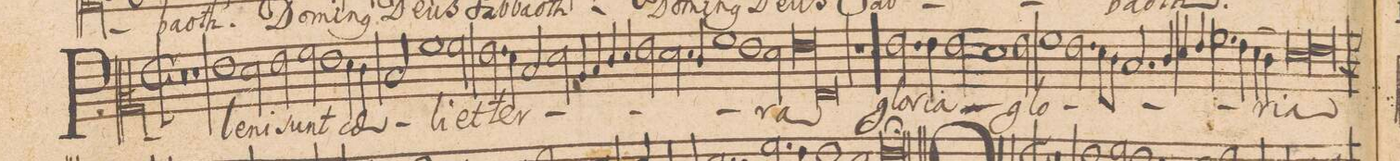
**kern	**text
*I"ALTVS.	*
*clefC2	*
*k[]	*
*met(C|)	*
*M2/1	*
0r	.
=35-	=35-
1r	.
1g	Ple-
=36-	=36-
2f\	-ni
2g\	.
2a\	sunt
1g\	cae-
=37-	=37-
4f\	.
4e\	.
2d/	.
1a\	-li
=38-	=38-
2a\	et
2.g\	ter-
4f\	.
=39-	=39-
2d/	.
2f\	.
4c/	.
4d/	.
4e/	.
4f/	.
=40-	=40-
2g\	.
2.f\	.
4e/	.
1a\	.
=41-	=41-
1g	.
2f\	.
=42-	=42-
*lig	*
1g	-ra
1G	.
*Xlig	*
=43-	=43-
1r	.
2.g\	glo-
4g\	-ri-
=44-	=44-
2g\	-a
1f	glo-
2g\	.
=45-	=45-
1a	.
2.g\	.
8f\L	.
8e\J	.
=46-	=46-
2.d/	.
4e/	.
4f/	.
4g/	.
*2\left	*
2.a\	.
*2\right	*
=47-	=47-
4g\	.
(4f\	-ri-
4e\)	.
*lig	*
1f	-a
=48-	=48-
1g	.
*Xlig	*
*-	*-
